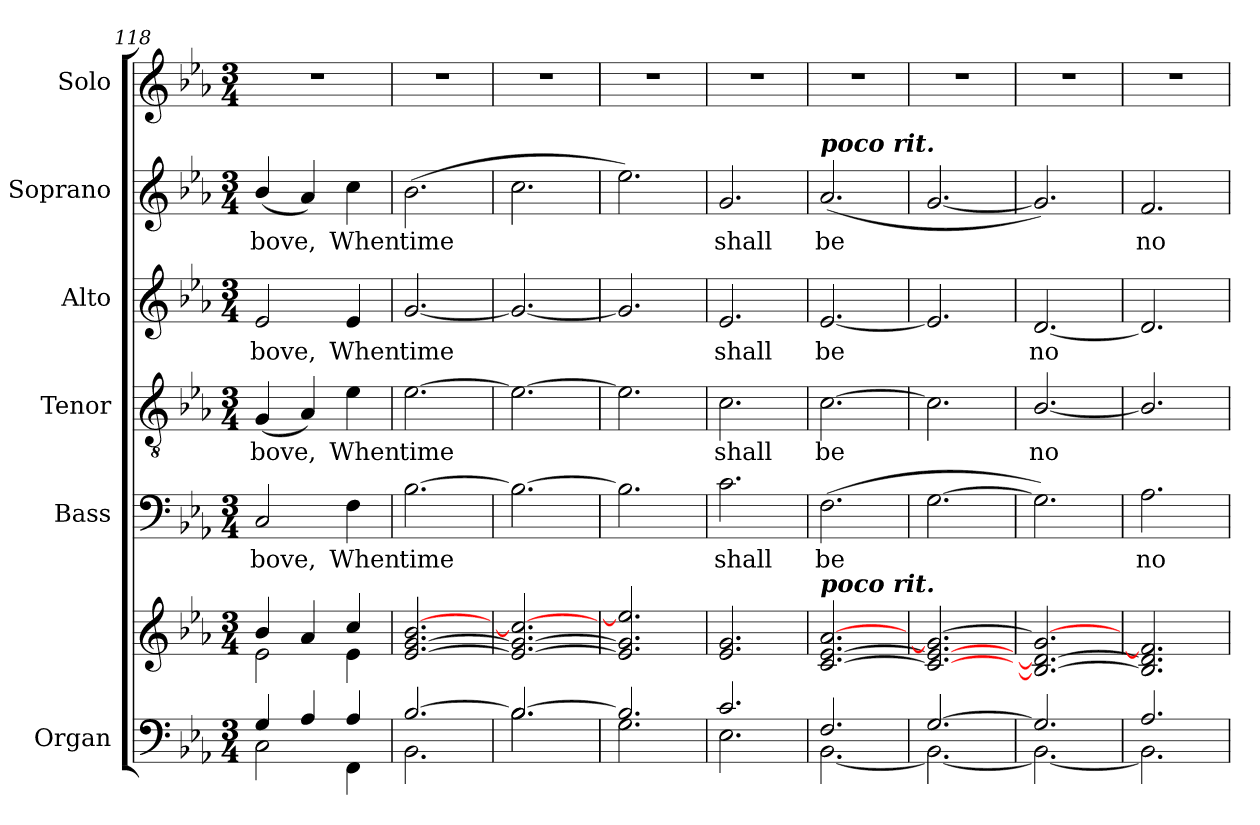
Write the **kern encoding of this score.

**kern	**kern	**kern	**text	**kern	**text	**kern	**text	**kern	**text	**kern
*part6	*part6	*part5	*part5	*part4	*part4	*part3	*part3	*part2	*part2	*part1
*staff7	*staff6	*staff5	*staff5	*staff4	*staff4	*staff3	*staff3	*staff2	*staff2	*staff1
*I"Organ	*	*I"Bass	*	*I"Tenor	*	*I"Alto	*	*I"Soprano	*	*I"Solo
*I'Org.	*	*I'B	*	*I'T	*	*I'A	*	*I'S	*	*I'Solo
*clefF4	*clefG2	*clefF4	*	*clefGv2	*	*clefG2	*	*clefG2	*	*clefG2
*k[b-e-a-]	*k[b-e-a-]	*k[b-e-a-]	*	*k[b-e-a-]	*	*k[b-e-a-]	*	*k[b-e-a-]	*	*k[b-e-a-]
*E-:	*E-:	*E-:	*	*E-:	*	*E-:	*	*E-:	*	*E-:
*M3/4	*M3/4	*M3/4	*	*M3/4	*	*M3/4	*	*M3/4	*	*M3/4
=118	=118	=118	=118	=118	=118	=118	=118	=118	=118	=118
*^	*^	*	*	*	*	*	*	*	*	*
!	!	!	!	!	!LO:LY:b	!	!LO:LY:b	!	!LO:LY:b	!	!LO:LY:b	!
4G/	2C\	4b-/	2e-\	2C	-bove,	(<4G	-bove,	2e-	-bove,	(<4b-/	-bove,	2.r
4A-/	.	4a-/	.	.	.	4A-)	.	.	.	4a-)	.	.
!	!	!	!	!	!LO:LY:b	!	!LO:LY:b	!	!LO:LY:b	!	!LO:LY:b	!
4A-/	4FF\	4cc/	4e-\	4F	When	4e-	When	4e-	When	4cc	When	.
=119	=119	=119	=119	=119	=119	=119	=119	=119	=119	=119	=119	=119
!	!	!	!	!	!LO:LY:b	!	!LO:LY:b	!	!LO:LY:b	!	!LO:LY:b	!
[2.B-/	2.BB-\	[2.e-/ [2.g/ [2.b-/	2.ryy	[2.B-	time	[2.e-	time	[2.g	time	(>2.b-	time	2.r
=120	=120	=120	=120	=120	=120	=120	=120	=120	=120	=120	=120	=120
2.B-/_	2.B-\	2.e-/_ 2.g/_ 2.cc/_	2.ryy	2.B-_	.	2.e-_	.	2.g_	.	2.cc	.	2.r
=121	=121	=121	=121	=121	=121	=121	=121	=121	=121	=121	=121	=121
2.B-/]	2.G\	2.e-/] 2.g/] 2.ee-/]	2.ryy	2.B-]	.	2.e-]	.	2.g]	.	2.ee-)	.	2.r
=122	=122	=122	=122	=122	=122	=122	=122	=122	=122	=122	=122	=122
!	!	!	!	!	!LO:LY:b	!	!LO:LY:b	!	!LO:LY:b	!	!LO:LY:b	!
2.c/	2.E-\	2.e-/ 2.g/	2.ryy	2.c	shall	2.c	shall	2.e-	shall	2.g	shall	2.r
=123	=123	=123	=123	=123	=123	=123	=123	=123	=123	=123	=123	=123
!	!	!	!	!	!	!	!	!	!	!LO:TX:a:Bi:t=poco rit.	!	!
!	!	!LO:TX:a:Bi:t=poco rit.	!	!	!	!	!	!	!	!	!	!
!	!	!	!	!	!LO:LY:b	!	!LO:LY:b	!	!LO:LY:b	!	!LO:LY:b	!
2.F/	[2.BB-\	[2.c/ [2.e-/ [2.a-/	2.ryy	(>2.F	be	[2.c	be	[2.e-	be	(<2.a-	be	2.r
=124	=124	=124	=124	=124	=124	=124	=124	=124	=124	=124	=124	=124
[2.G/	2.BB-\_	2.c/_ 2.e-/_ 2.g/_	2.ryy	[2.G	.	2.c]	.	2.e-]	.	[2.g	.	2.r
=125	=125	=125	=125	=125	=125	=125	=125	=125	=125	=125	=125	=125
!	!	!	!	!	!	!	!LO:LY:b	!	!LO:LY:b	!	!	!
2.G/]	2.BB-\_	2.B-/_ 2.d/_ 2.g/_	2.ryy	2.G])	.	[2.B-/	no	[2.d	no	2.g])	.	2.r
=126	=126	=126	=126	=126	=126	=126	=126	=126	=126	=126	=126	=126
!	!	!	!	!	!LO:LY:b	!	!	!	!	!	!LO:LY:b	!
2.A-/	2.BB-\]	2.B-/] 2.d/] 2.f/]	2.ryy	2.A-	no	2.B-/]	.	2.d]	.	2.f	no	2.r
*v	*v	*	*	*	*	*	*	*	*	*	*	*
*	*v	*v	*	*	*	*	*	*	*	*	*
=	=	=	=	=	=	=	=	=	=	=
*-	*-	*-	*-	*-	*-	*-	*-	*-	*-	*-
